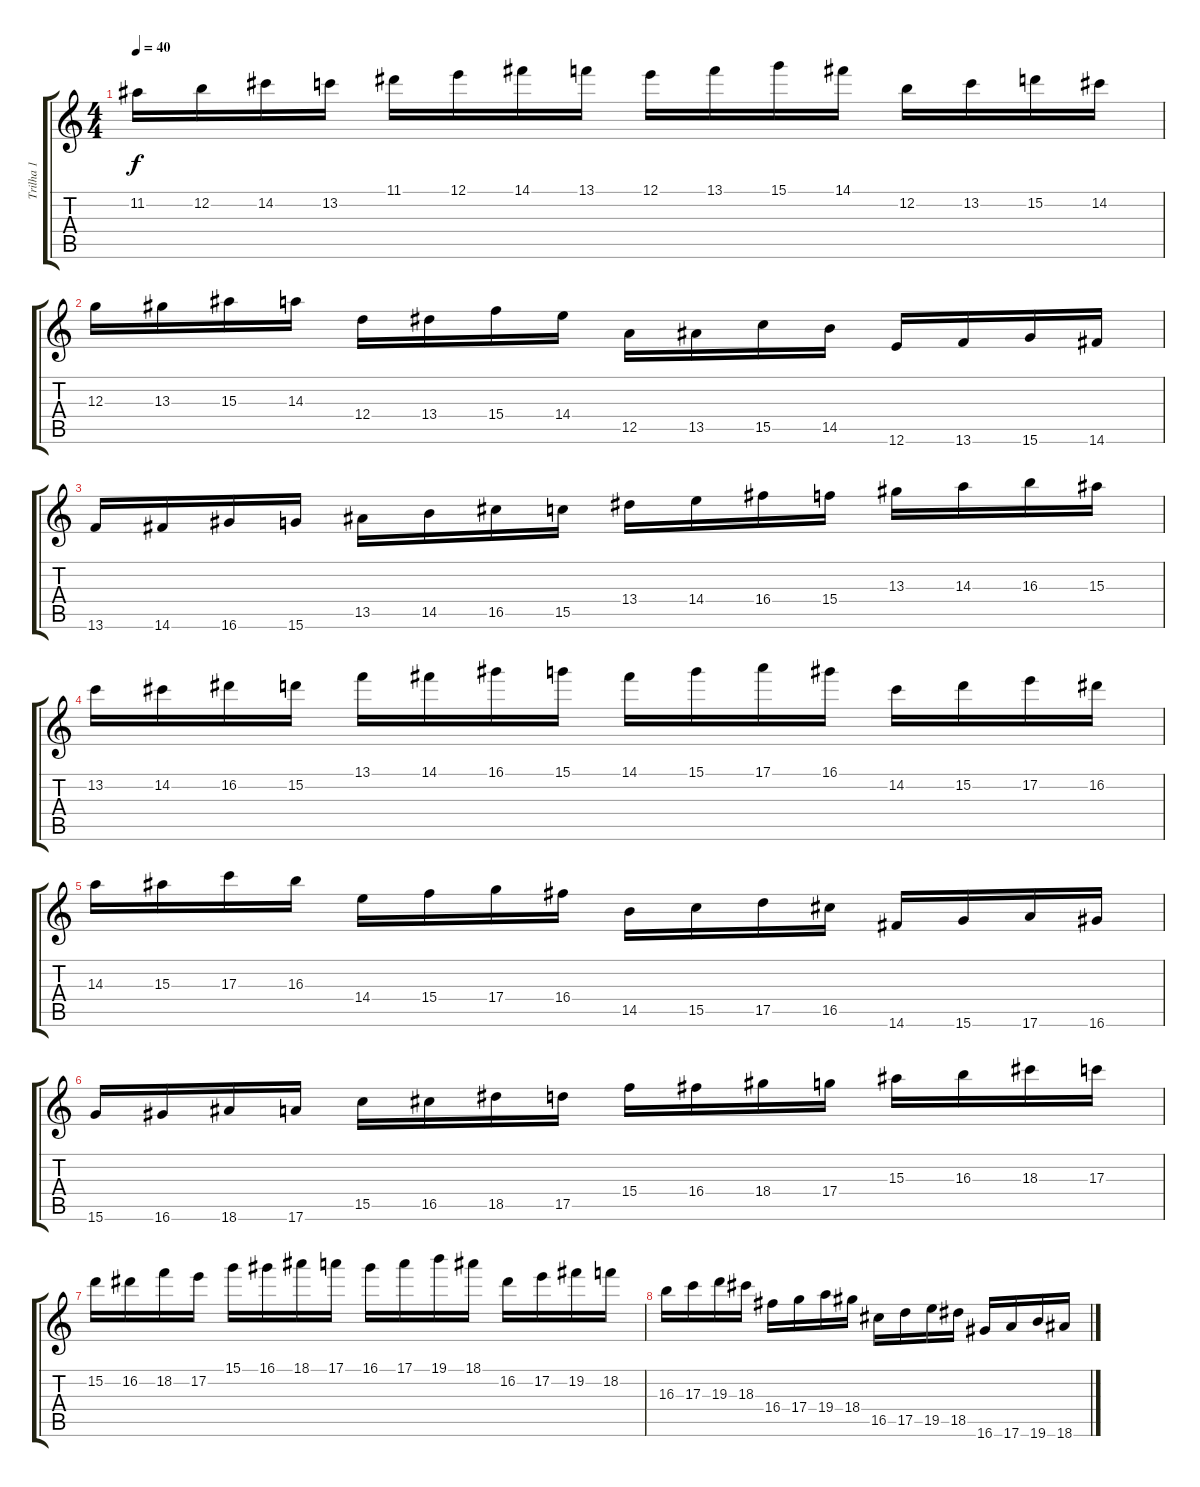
\track ("Trilha 1" "Trilha 1") {instrument electricguitarclean}
\staff {score tabs}
\tuning (E4 B3 G3 D3 A2 E2) {hide}
\ts (4 4)
\tempo 40
\clef g2
\ks c
11.2.16{dy f} 12.2.16 14.2.16 13.2.16 11.1.16 12.1.16 14.1.16 13.1.16 12.1.16 13.1.16 15.1.16 14.1.16 12.2.16 13.2.16 15.2.16 14.2.16 |
12.3.16 13.3.16 15.3.16 14.3.16 12.4.16 13.4.16 15.4.16 14.4.16 12.5.16 13.5.16 15.5.16 14.5.16 12.6.16 13.6.16 15.6.16 14.6.16 |
13.6.16 14.6.16 16.6.16 15.6.16 13.5.16 14.5.16 16.5.16 15.5.16 13.4.16 14.4.16 16.4.16 15.4.16 13.3.16 14.3.16 16.3.16 15.3.16 |
13.2.16 14.2.16 16.2.16 15.2.16 13.1.16 14.1.16 16.1.16 15.1.16 14.1.16 15.1.16 17.1.16 16.1.16 14.2.16 15.2.16 17.2.16 16.2.16 |
14.3.16 15.3.16 17.3.16 16.3.16 14.4.16 15.4.16 17.4.16 16.4.16 14.5.16 15.5.16 17.5.16 16.5.16 14.6.16 15.6.16 17.6.16 16.6.16 |
15.6.16 16.6.16 18.6.16 17.6.16 15.5.16 16.5.16 18.5.16 17.5.16 15.4.16 16.4.16 18.4.16 17.4.16 15.3.16 16.3.16 18.3.16 17.3.16 |
15.2.16 16.2.16 18.2.16 17.2.16 15.1.16 16.1.16 18.1.16 17.1.16 16.1.16 17.1.16 19.1.16 18.1.16 16.2.16 17.2.16 19.2.16 18.2.16 |
16.3.16 17.3.16 19.3.16 18.3.16 16.4.16 17.4.16 19.4.16 18.4.16 16.5.16 17.5.16 19.5.16 18.5.16 16.6.16 17.6.16 19.6.16 18.6.16
